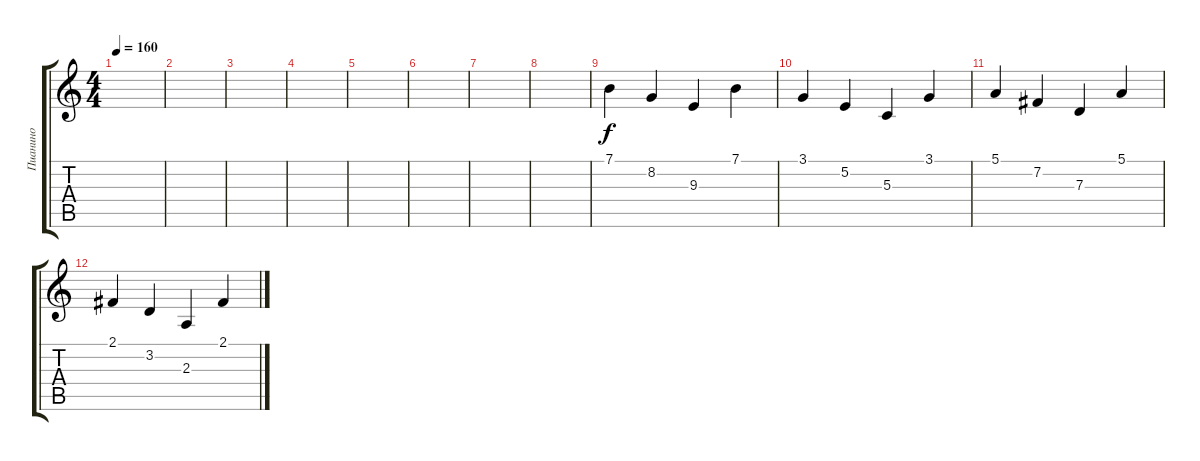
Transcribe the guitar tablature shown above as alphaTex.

\track ("Пианино" "Пианино") {instrument brightacousticpiano}
\staff {score tabs}
\tuning (E4 B3 G3 D3 A2 E2) {hide}
\ts (4 4)
\tempo 160
\clef g2
\ks c
|
|
|
|
|
|
|
|
7.1.4 8.2.4 9.3.4 7.1.4 |
3.1.4 5.2.4 5.3.4 3.1.4 |
5.1.4 7.2.4 7.3.4 5.1.4 |
2.1.4 3.2.4 2.3.4 2.1.4
